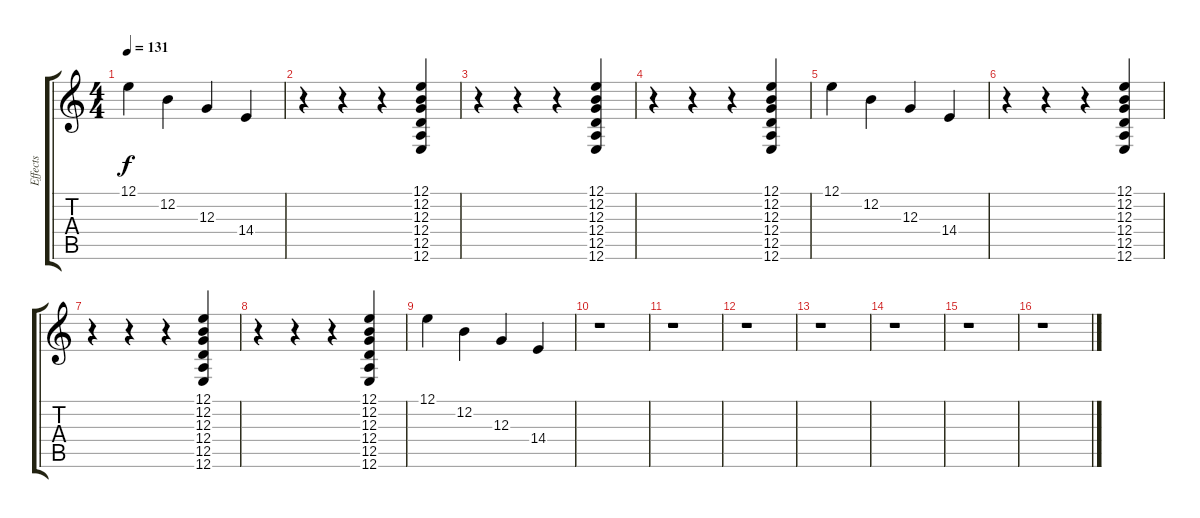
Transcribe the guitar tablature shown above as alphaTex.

\track ("Effects" "Effects") {instrument tinklebell}
\staff {score tabs}
\tuning (E4 B3 G3 D3 A2 E2) {hide}
\ts (4 4)
\tempo 131
\clef g2
\ks c
12.1.4{dy f} 12.2.4 12.3.4 14.4.4 |
r.4 r.4 r.4 (12.1 12.2 12.3 12.4 12.5 12.6).4 |
r.4 r.4 r.4 (12.1 12.2 12.3 12.4 12.5 12.6).4 |
r.4 r.4 r.4 (12.1 12.2 12.3 12.4 12.5 12.6).4 |
12.1.4 12.2.4 12.3.4 14.4.4 |
r.4 r.4 r.4 (12.1 12.2 12.3 12.4 12.5 12.6).4 |
r.4 r.4 r.4 (12.1 12.2 12.3 12.4 12.5 12.6).4 |
r.4 r.4 r.4 (12.1 12.2 12.3 12.4 12.5 12.6).4 |
12.1.4 12.2.4 12.3.4 14.4.4 |
r.1 |
r.1 |
r.1 |
r.1 |
r.1 |
r.1 |
r.1
